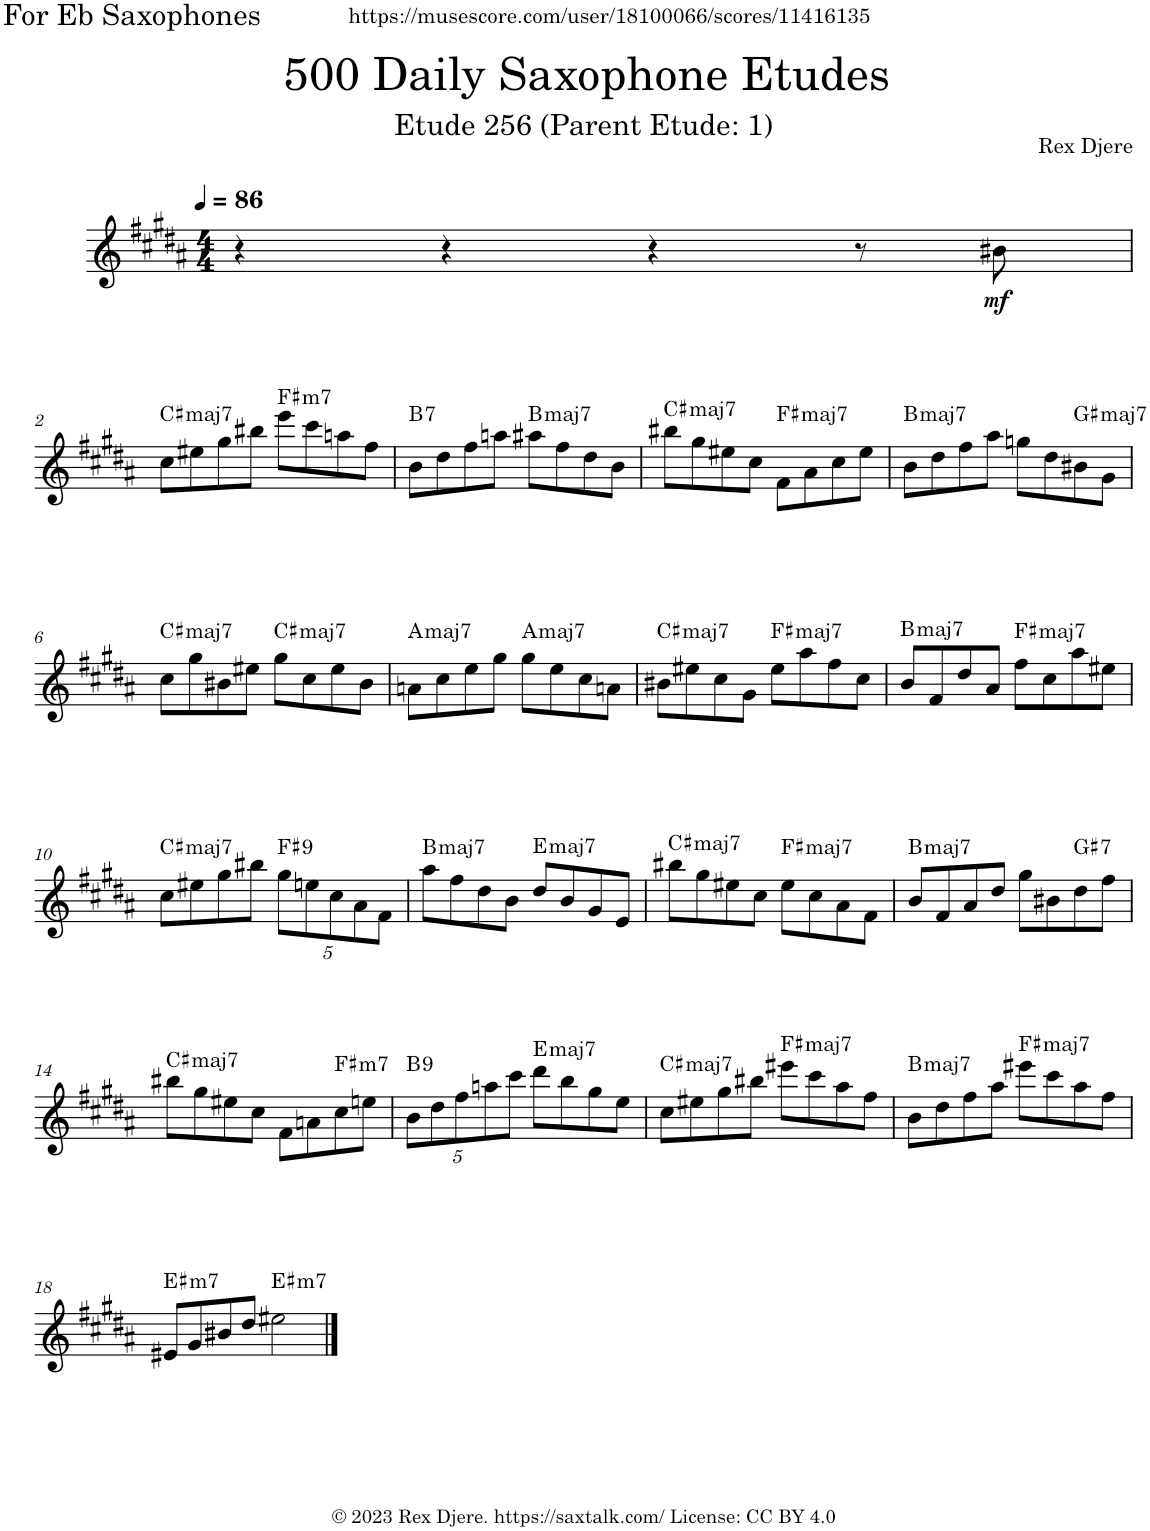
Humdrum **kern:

**kern	**dynam	**harte
*part1	*part1	*part1
*staff1	*staff1	*
*I"Alto Saxophone	*	*
*I'A. Sax.	*	*
*clefG2	*	*
*Trd5c9	*	*
*k[f#c#g#d#a#]	*	*
*M4/4	*	*
*MM86	*	*
=1	=1	=1
4r	.	.
4r	.	.
4r	.	.
8r	.	.
!	!LO:DY:b	!
8b#X\	mf	.
!!LO:LB:g=z
=2	=2	=2
!	!	!LO:H:kt=maj7
8cc#\L	.	C#:maj7
8ee#X\	.	.
8gg#\	.	.
8bb#X\J	.	.
!	!	!LO:H:kt=m7
8eee\L	.	F#:min7
8ccc#\	.	.
8aan\	.	.
8ff#\J	.	.
=3	=3	=3
!	!	!LO:H:kt=7
8b\L	.	B:7
8dd#\	.	.
8ff#\	.	.
8aan\J	.	.
!	!	!LO:H:kt=maj7
8aa#X\L	.	B:maj7
8ff#\	.	.
8dd#\	.	.
8b\J	.	.
=4	=4	=4
!	!	!LO:H:kt=maj7
8bb#X\L	.	C#:maj7
8gg#\	.	.
8ee#X\	.	.
8cc#\J	.	.
!	!	!LO:H:kt=maj7
8f#\L	.	F#:maj7
8a#\	.	.
8cc#\	.	.
8ee#\J	.	.
=5	=5	=5
!	!	!LO:H:kt=maj7
8b\L	.	B:maj7
8dd#\	.	.
8ff#\	.	.
8aa#\J	.	.
8ggn\L	.	.
8dd#\	.	.
!	!	!LO:H:kt=maj7
8b#X\	.	G#:maj7
8g#\J	.	.
!!LO:LB:g=z
=6	=6	=6
!	!	!LO:H:kt=maj7
8cc#\L	.	C#:maj7
8gg#\	.	.
8b#X\	.	.
8ee#X\J	.	.
!	!	!LO:H:kt=maj7
8gg#\L	.	C#:maj7
8cc#\	.	.
8ee#\	.	.
8b#\J	.	.
=7	=7	=7
!	!	!LO:H:kt=maj7
8an\L	.	A:maj7
8cc#\	.	.
8ee\	.	.
8gg#\J	.	.
!	!	!LO:H:kt=maj7
8gg#\L	.	A:maj7
8ee\	.	.
8cc#\	.	.
8an\J	.	.
=8	=8	=8
!	!	!LO:H:kt=maj7
8b#X\L	.	C#:maj7
8ee#X\	.	.
8cc#\	.	.
8g#\J	.	.
!	!	!LO:H:kt=maj7
8ee#\L	.	F#:maj7
8aa#\	.	.
8ff#\	.	.
8cc#\J	.	.
=9	=9	=9
!	!	!LO:H:kt=maj7
8b/L	.	B:maj7
8f#/	.	.
8dd#/	.	.
8a#/J	.	.
!	!	!LO:H:kt=maj7
8ff#\L	.	F#:maj7
8cc#\	.	.
8aa#\	.	.
8ee#X\J	.	.
!!LO:LB:g=z
=10	=10	=10
!	!	!LO:H:kt=maj7
8cc#\L	.	C#:maj7
8ee#X\	.	.
8gg#\	.	.
8bb#X\J	.	.
*Xbrackettup	*	*
!	!	!LO:H:kt=9
10gg#\L	.	F#:9
10een\	.	.
10cc#\	.	.
10a#\	.	.
10f#\J	.	.
=11	=11	=11
!	!	!LO:H:kt=maj7
8aa#\L	.	B:maj7
8ff#\	.	.
8dd#\	.	.
8b\J	.	.
!	!	!LO:H:kt=maj7
8dd#/L	.	E:maj7
8b/	.	.
8g#/	.	.
8e/J	.	.
=12	=12	=12
!	!	!LO:H:kt=maj7
8bb#X\L	.	C#:maj7
8gg#\	.	.
8ee#X\	.	.
8cc#\J	.	.
!	!	!LO:H:kt=maj7
8ee#\L	.	F#:maj7
8cc#\	.	.
8a#\	.	.
8f#\J	.	.
=13	=13	=13
!	!	!LO:H:kt=maj7
8b/L	.	B:maj7
8f#/	.	.
8a#/	.	.
8dd#/J	.	.
8gg#\L	.	.
8b#X\	.	.
!	!	!LO:H:kt=7
8dd#\	.	G#:7
8ff#\J	.	.
!!LO:LB:g=z
=14	=14	=14
!	!	!LO:H:kt=maj7
8bb#X\L	.	C#:maj7
8gg#\	.	.
8ee#X\	.	.
8cc#\J	.	.
8f#\L	.	.
8an\	.	.
!	!	!LO:H:kt=m7
8cc#\	.	F#:min7
8een\J	.	.
=15	=15	=15
!	!	!LO:H:kt=9
10b\L	.	B:9
10dd#\	.	.
10ff#\	.	.
10aan\	.	.
10ccc#\J	.	.
!	!	!LO:H:kt=maj7
8ddd#\L	.	E:maj7
8bb\	.	.
8gg#\	.	.
8ee\J	.	.
=16	=16	=16
!	!	!LO:H:kt=maj7
8cc#\L	.	C#:maj7
8ee#X\	.	.
8gg#\	.	.
8bb#X\J	.	.
!	!	!LO:H:kt=maj7
8eee#X\L	.	F#:maj7
8ccc#\	.	.
8aa#\	.	.
8ff#\J	.	.
=17	=17	=17
!	!	!LO:H:kt=maj7
8b\L	.	B:maj7
8dd#\	.	.
8ff#\	.	.
8aa#\J	.	.
!	!	!LO:H:kt=maj7
8eee#X\L	.	F#:maj7
8ccc#\	.	.
8aa#\	.	.
8ff#\J	.	.
!!LO:LB:g=z
=18	=18	=18
!	!	!LO:H:kt=m7
8e#X/L	.	E#:min7
8g#/	.	.
8b#X/	.	.
8dd#/J	.	.
!	!	!LO:H:kt=m7
2ee#X\	.	E#:min7
==	==	==
*-	*-	*-
